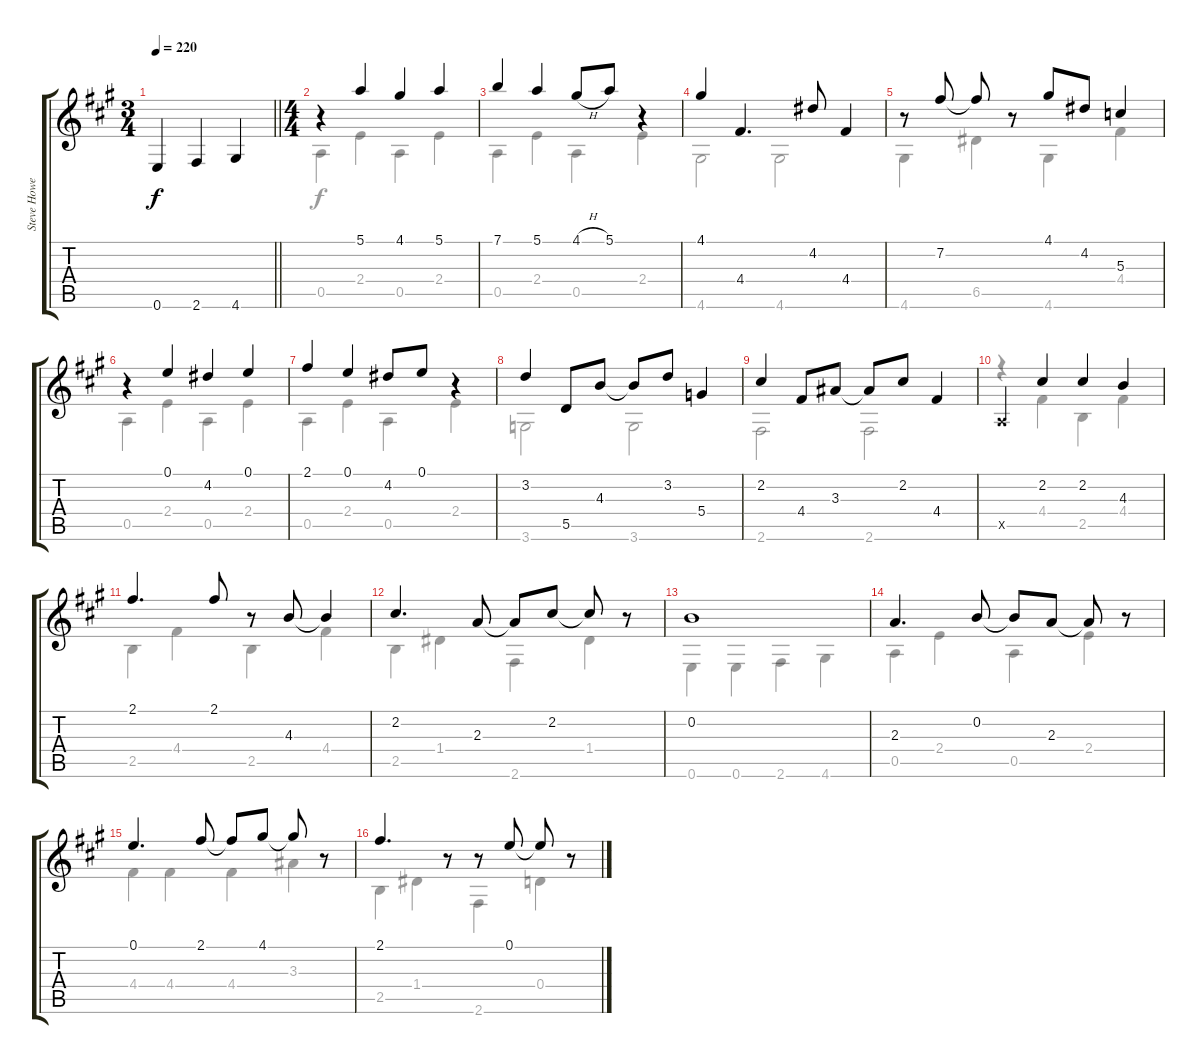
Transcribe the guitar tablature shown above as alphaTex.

\track ("Steve Howe's Acoustic" "Steve Howe") {instrument acousticguitarsteel}
\staff {score tabs}
\tuning (E4 B3 G3 D3 A2 E2) {hide}
\voice
\ts (3 4)
\tempo 220
\clef g2
\barLineRight lightlight
\ks a
0.6.4{dy f instrument acousticguitarsteel} 2.6.4 4.6.4 |
\ts (4 4)
r.4 5.1.4 4.1.4 5.1.4 |
7.1.4 5.1.4 4.1{h}.8 5.1.8 r.4 |
4.1.4 4.4.4{d} 4.2.8 4.4.4 |
r.8 7.2.8 7.2{t}.8 r.8 4.1.8 4.2.8 5.3.4 |
r.4 0.1.4 4.2.4 0.1.4 |
2.1.4 0.1.4 4.2.8 0.1.8 r.4 |
3.2.4 5.5.8 4.3.8 4.3{t}.8 3.2.8 5.4.4 |
2.2.4 4.4.8 3.3.8 3.3{t}.8 2.2.8 4.4.4 |
0.5{x}.4 2.2.4 2.2.4 4.3.4 |
2.1.4{d} 2.1.8 r.8 4.3.8 4.3{t}.4 |
2.2.4{d} 2.3.8 2.3{t}.8 2.2.8 2.2{t}.8 r.8 |
0.2.1 |
2.3.4{d} 0.2.8 0.2{t}.8 2.3.8 2.3{t}.8 r.8 |
0.1.4{d} 2.1.8 2.1{t}.8 4.1.8 4.1{t}.8 r.8 |
2.1.4{d} r.8 r.8 0.1.8 0.1{t}.8 r.8
\voice
\clef g2
\ottava regular
\simile none
\barLineRight lightlight
\ks a
|
0.5.4 2.4.4 0.5.4 2.4.4 |
0.5.4 2.4.4 0.5.4 2.4.4 |
4.6.2 4.6.2 |
4.6.4 6.5.4 4.6.4 4.4.4 |
0.5.4 2.4.4 0.5.4 2.4.4 |
0.5.4 2.4.4 0.5.4 2.4.4 |
3.6.2 3.6.2 |
2.6.2 2.6.2 |
r.4 4.4.4 2.5.4 4.4.4 |
2.5.4 4.4.4 2.5.4 4.4.4 |
2.5.4 1.4.4 2.6.4 1.4.4 |
0.6.4 0.6.4 2.6.4 4.6.4 |
0.5.4 2.4.4 0.5.4 2.4.4 |
4.4.4 4.4.4 4.4.4 3.3.4 |
2.5.4 1.4.4 2.6.4 0.4.4
